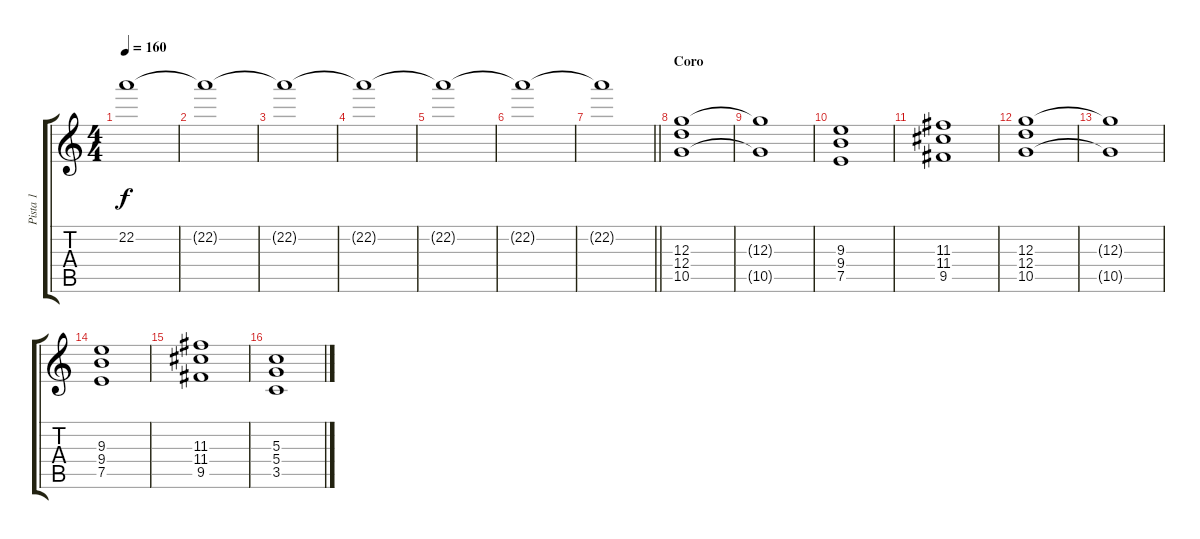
\track ("Pista 1" "Pista 1") {instrument overdrivenguitar}
\staff {score tabs}
\tuning (E4 B3 G3 D3 A2 E2) {hide}
\ts (4 4)
\tempo 160
\clef g2
\ks c
22.2{t}.1{dy f} |
22.2{t}.1 |
22.2{t}.1 |
22.2{t}.1 |
22.2{t}.1 |
22.2{t}.1 |
\barLineRight lightlight
22.2{t}.1 |
\section ("" "Coro")
(12.3 12.4 10.5).1 |
(12.3{t} 10.5{t}).1 |
(9.3 9.4 7.5).1 |
(11.3 11.4 9.5).1 |
(12.3 12.4 10.5).1 |
(12.3{t} 10.5{t}).1 |
(9.3 9.4 7.5).1 |
(11.3 11.4 9.5).1 |
(5.3 5.4 3.5).1
